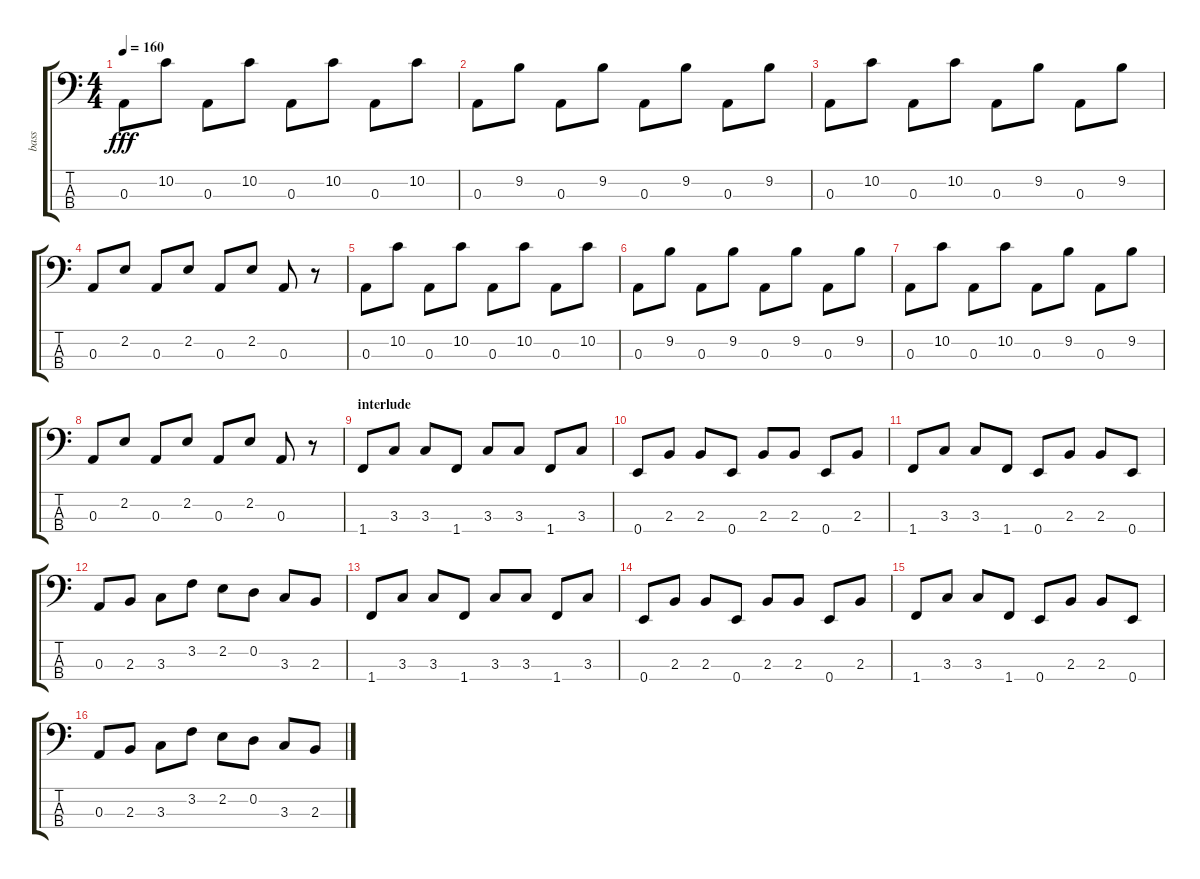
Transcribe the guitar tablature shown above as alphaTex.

\track ("bass" "bass") {instrument electricbassfinger}
\staff {score tabs}
\tuning (G2 D2 A1 E1) {hide}
\ts (4 4)
\tempo 160
\clef f4
\ks c
0.3.8{dy fff} 10.2.8 0.3.8 10.2.8 0.3.8 10.2.8 0.3.8 10.2.8 |
0.3.8 9.2.8 0.3.8 9.2.8 0.3.8 9.2.8 0.3.8 9.2.8 |
0.3.8 10.2.8 0.3.8 10.2.8 0.3.8 9.2.8 0.3.8 9.2.8 |
0.3.8 2.2.8 0.3.8 2.2.8 0.3.8 2.2.8 0.3.8 r.8 |
0.3.8 10.2.8 0.3.8 10.2.8 0.3.8 10.2.8 0.3.8 10.2.8 |
0.3.8 9.2.8 0.3.8 9.2.8 0.3.8 9.2.8 0.3.8 9.2.8 |
0.3.8 10.2.8 0.3.8 10.2.8 0.3.8 9.2.8 0.3.8 9.2.8 |
0.3.8 2.2.8 0.3.8 2.2.8 0.3.8 2.2.8 0.3.8 r.8 |
\section ("" "interlude")
1.4.8 3.3.8 3.3.8 1.4.8 3.3.8 3.3.8 1.4.8 3.3.8 |
0.4.8 2.3.8 2.3.8 0.4.8 2.3.8 2.3.8 0.4.8 2.3.8 |
1.4.8 3.3.8 3.3.8 1.4.8 0.4.8 2.3.8 2.3.8 0.4.8 |
0.3.8 2.3.8 3.3.8 3.2.8 2.2.8 0.2.8 3.3.8 2.3.8 |
1.4.8 3.3.8 3.3.8 1.4.8 3.3.8 3.3.8 1.4.8 3.3.8 |
0.4.8 2.3.8 2.3.8 0.4.8 2.3.8 2.3.8 0.4.8 2.3.8 |
1.4.8 3.3.8 3.3.8 1.4.8 0.4.8 2.3.8 2.3.8 0.4.8 |
0.3.8 2.3.8 3.3.8 3.2.8 2.2.8 0.2.8 3.3.8 2.3.8
